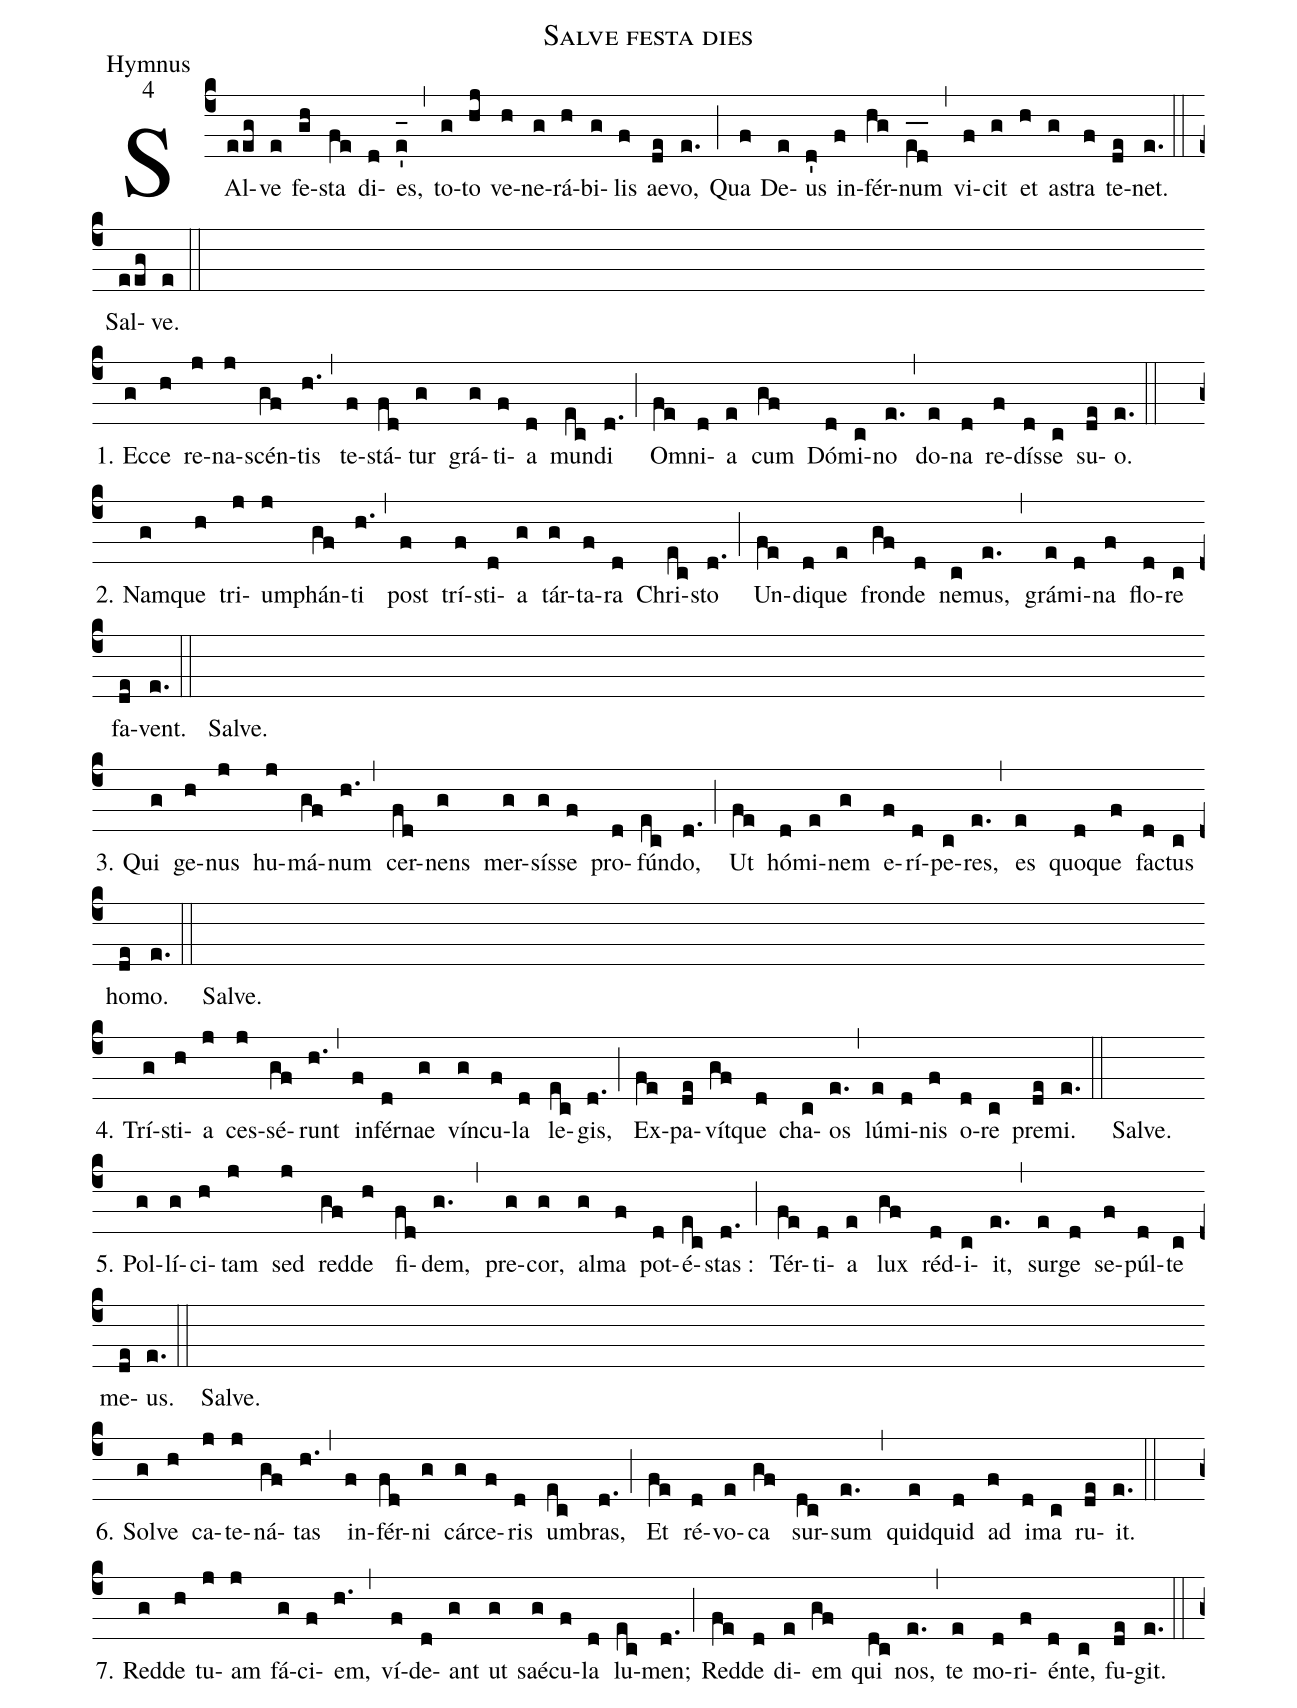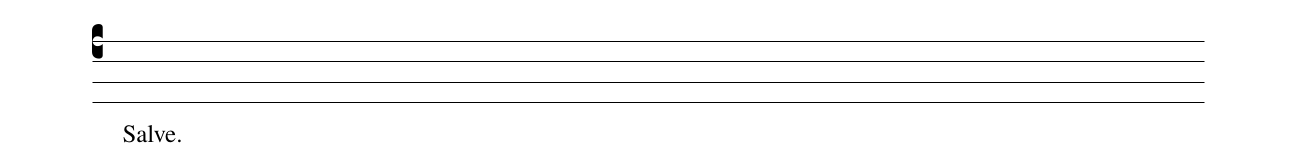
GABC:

name:Salve festa dies;
office-part:Hymnus;
mode:4;
%%
(c4) SAl(eeg)ve(e) fe(gh)sta(fe) di(d)es,(e'_[oh:h]) (,) to(g)to(hj) ve(h)ne(g)rá(h)bi(g)lis(f) ae(de)vo,(e.) (;)
Qua(f) De(e)us(d') in(f)fér(hg)num(e_[oh:h][ll:1]d_[oh:h]) (,) vi(f)cit(g) et(h) a(g)stra(f) te(de)net.(e.) (::)
Sal(eeg)ve.(e) (::) (Z-)

1. Ec(g)ce(h) re(j)na(j)scén(gf)tis(h.) (,) te(f)stá(fd)tur(g) grá(g)ti(f)a(d) mun(ec)di(d.) (;)
O(fe)mni(d)a(e) cum(gf) Dó(d)mi(c)no(e.) (,) do(e)na(d) re(f)dís(d)se(c) su(de)o.(e.) (::)
() Salve.() (Z-)

2. Nam(g)que(h) tri(j)um(j)phán(gf)ti(h.) (,) post(f) trí(f)sti(d)a(g) tár(g)ta(f)ra(d) Chri(ec)sto(d.) (;)
Un(fe)di(d)que(e) fron(gf)de(d) ne(c)mus,(e.) (,) grá(e)mi(d)na(f) flo(d)re(c) fa(de)vent.(e.) (::)
() Salve.() (Z-)

3. Qui(g) ge(h)nus(j) hu(j)má(gf)num(h.) (,) cer(fd)nens(g) mer(g)sís(g)se(f) pro(d)fún(ec)do,(d.) (;)
Ut(fe) hó(d)mi(e)nem(g) e(f)rí(d)pe(c)res,(e.) (,) es(e) quo(d)que(f) fa(d)ctus(c) ho(de)mo.(e.) (::)
() Salve.() (Z-)

4. Trí(g)sti(h)a(j) ces(j)sé(gf)runt(h.) (,) in(f)fér(d)nae(g) vín(g)cu(f)la(d) le(ec)gis,(d.) (;)
Ex(fe)pa(de)vít(gf)que(d) cha(c)os(e.) (,) lú(e)mi(d)nis(f) o(d)re(c) pre(de)mi.(e.) (::)
() Salve.() (Z-)

5. Pol(g)lí(g)ci(h)tam(j) sed(j) red(gf)de(h) fi(fd)dem,(g.) (,) pre(g)cor,(g) al(g)ma(f) pot(d)é(ec)stas :(d.) (;)
Tér(fe)ti(d)a(e) lux(gf) réd(d)i(c)it,(e.) (,) sur(e)ge(d) se(f)púl(d)te(c) me(de)us.(e.) (::)
() Salve.() (Z-)

6. Sol(g)ve(h) ca(j)te(j)ná(gf)tas(h.) (,) in(f)fér(fd)ni(g) cár(g)ce(f)ris(d) um(ec)bras,(d.) (;)
Et(fe) ré(d)vo(e)ca(gf) sur(dc)sum(e.) (,) quid(e)quid(d) ad(f) i(d)ma(c) ru(de)it.(e.) (::)
() Salve.() (Z-)

7. Red(g)de(h) tu(j)am(j) fá(g)ci(f)em,(h.) (,) ví(f)de(d)ant(g) ut(g) saé(g)cu(f)la(d) lu(ec)men;(d.) (;)
Red(fe)de(d) di(e)em(gf) qui(dc) nos,(e.) (,) te(e) mo(d)ri(f)én(d)te,(c) fu(de)git.(e.) (::)
() Salve.()
